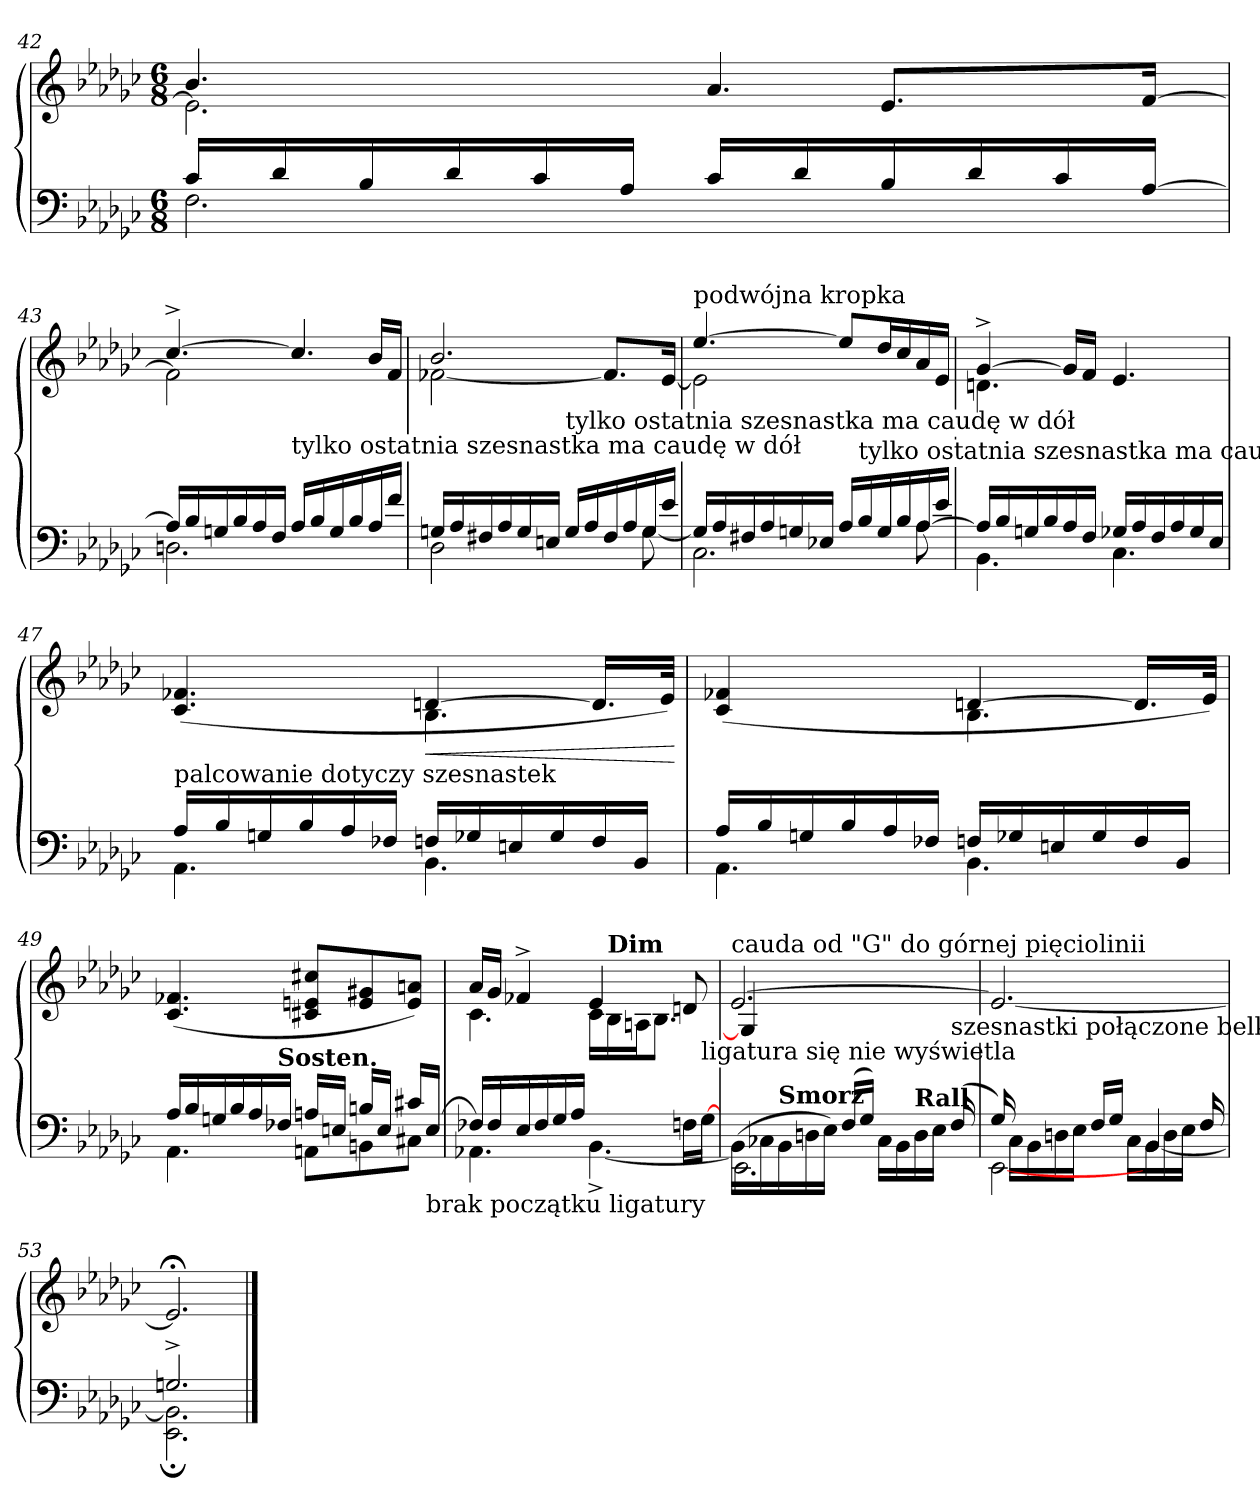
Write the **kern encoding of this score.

**kern	**kern	**dynam
*part1	*part1	*part1
*staff2	*staff1	*staff1/2
*clefF4	*clefG2	*
*k[b-e-a-d-g-c-]	*k[b-e-a-d-g-c-]	*
*M6/8	*M6/8	*
=42	=42	=42
*^	*^	*
*	*	*	*^	*
16c-LL	2.F	4.b-	2.e-]	2ryy	.
16d-	.	.	.	.	.
16B-	.	.	.	.	.
16d-	.	.	.	.	.
16c-	.	.	.	.	.
16A-JJ	.	.	.	.	.
16c-LL	.	4.a-	.	.	.
16d-	.	.	.	.	.
16B-	.	.	.	8.e-/L	.
16d-	.	.	.	.	.
16c-	.	.	.	.	.
[16A-JJ	.	.	.	[16fJk	.
*	*	*	*v	*v	*
=43	=43	=43	=43	=43
16A-LL]	2.Dn	[4.cc-^	2f]	.
16B-	.	.	.	.
16Gn	.	.	.	.
16B-	.	.	.	.
16A-	.	.	.	.
16FJJ	.	.	.	.
!LO:TX:a:t=tylko ostatnia szesnastka ma caudę w dół	!	!	!	!
16A-/LL	.	4.cc-]	.	.
16B-	.	.	.	.
16G	.	.	8ryy	.
16B-	.	.	.	.
16A-	.	.	16b-/LL	.
16f\JJ	.	.	16fJJ	.
=44	=44	=44	=44	=44
16GnLL	2D-	2.b-	[2f-X	.
16A-	.	.	.	.
16F#X	.	.	.	.
16A-	.	.	.	.
16G	.	.	.	.
16EnJJ	.	.	.	.
!LO:TX:a:t=tylko ostatnia szesnastka ma caudę w dół	!	!	!	!
16G/LL	.	.	.	.
16A-	.	.	.	.
16F#	8ryy	.	8.f-/L]	.
16A-	.	.	.	.
16G	[8G\	.	.	.
16e-\JJ	.	.	[16e-Jk	.
=45	=45	=45	=45	=45
*	*^	*	*	*
!	!	!	!LO:TX:a:t=podwójna kropka	!	!
16GnLL]	2.C-	4.rFFFyy	[4.ee-	2e-]	.
16A-	.	.	.	.	.
16F#X	.	.	.	.	.
16A-	.	.	.	.	.
16G	.	.	.	.	.
16E-XJJ	.	.	.	.	.
16A-/LL	.	4rDDDyy	8ee-L]	.	.
!LO:TX:a:t=tylko ostatnia szesnastka ma caudę w dół	!	!	!	!	!
16B-	.	.	.	.	.
16G	.	.	16dd-L	4ryy	.
16B-	.	.	16cc-	.	.
16A-	.	[8A-\	16a-	.	.
16e-\JJ	.	.	16e-JJ	.	.
*	*v	*v	*	*	*
=46	=46	=46	=46	=46
16A-LL]	4.BB-	[4g-^	4.dn	.
16B-	.	.	.	.
16Gn	.	.	.	.
16B-	.	.	.	.
16A-	.	16g-LL]	.	.
16FJJ	.	16fJJ	.	.
16G-XLL	4.C-	4.e-	4.rAyy	.
16A-	.	.	.	.
16F	.	.	.	.
16A-	.	.	.	.
16G-	.	.	.	.
16E-JJ	.	.	.	.
=47	=47	=47	=47	=47
!LO:TX:a:t=palcowanie dotyczy szesnastek	!	!	!	!
16A-LL	4.AA-	(>4.c- 4.f-X	4.rFyy	.
16B-	.	.	.	.
16Gn	.	.	.	.
16B-	.	.	.	.
16A-	.	.	.	.
16F-XJJ	.	.	.	.
16FnLL	4.BB-	[4dn	4.B-	<
16G-X	.	.	.	.
16En	.	.	.	.
16G-	.	.	.	.
16F	.	16.dLL]	.	.
16BB-JJ	.	.	.	.
.	.	32e-JJk)	.	.
*v	*v	*	*	*
*	*v	*v	*
.	.	[
=48	=48	=48
*^	*^	*
16A-LL	4.AA-	(>4c- 4f-X	4.rFyy	.
16B-	.	.	.	.
16Gn	.	.	.	.
16B-	.	.	.	.
16A-	.	8ryy	.	.
16F-XJJ	.	.	.	.
16FnLL	4.BB-	[4dn	4.B-	.
16G-X	.	.	.	.
16En	.	.	.	.
16G-	.	.	.	.
16F	.	16.dLL]	.	.
16BB-JJ	.	.	.	.
.	.	32e-JJk)	.	.
*	*	*v	*v	*
=49	=49	=49	=49
16A-LL	4.AA-	(>4.c- 4.f-X	.
16B-	.	.	.
16Gn	.	.	.
16B-	.	.	.
16A-	.	.	.
!LO:TX:a:B:t=Sosten.	!	!	!
16F-XJJ	.	.	.
16AnLL	8AAnL	8c#X 8en 8cc#XL	.
16EnJJ	.	.	.
16BnLL	8BBn	8e 8g#X	.
16EJJ	.	.	.
16c#XLL	8C#XJ	8e 8anJ)	.
!LO:TX:b:t=brak początku ligatury	!	!	!
[16EJJ	.	.	.
=50	=50	=50	=50
*	*	*^	*
16F-XLL]	4.AA-X	16a-LL	4.c-	.
16F-	.	16g-JJ	.	.
16E-	.	4f-X^	.	.
16F-	.	.	.	.
16G-	.	.	.	.
16A-JJ	.	.	.	.
4rAyy	[4.BB-^>	4e-	16c-LL	.
!	!	!	!LO:TX:a:B:t=Dim	!
.	.	.	16B-	.
.	.	.	16AnJ	.
.	.	.	8.B-J	.
16Fn\LL	.	8dn	.	.
!LO:TX:a:t=ligatura się nie wyświetla	!	!	!	!
[16G-JJ	.	.	.	.
=51	=51	=51	=51	=51
!	!	!LO:TX:a:t=cauda od "G" do górnej pięciolinii	!	!
(>16BB-\LL]	2.EE-\	[2.e-	4G-/]	.
16C-X	.	.	.	.
!LO:TX:a:B:t=Smorz	!	!	!	!
16BB-	.	.	.	.
16Dn	.	.	.	.
16E-JJ)	.	.	2ryy	.
(<16FLL	.	.	.	.
16G-JJ)	.	.	.	.
16C-\LL	.	.	.	.
16BB-	.	.	.	.
!LO:TX:a:B:t=Rall	!	!	!	!
16D	.	.	.	.
16E-JJ	.	.	.	.
!LO:TX:a:t=szesnastki połączone belką przez kreskę taktową	!	!	!	!
(<16F	.	.	.	.
*	*	*v	*v	*
=52	=52	=52	=52
16G-)	[2EE-	2.e-_	.
16C-\LL	.	.	.
16BB-	.	.	.
16Dn	.	.	.
16E-JJ	.	.	.
16FLL	.	.	.
16G-JJ	.	.	.
16C-\LL	.	.	.
16BB-	[4BB-/	.	.
16D	.	.	.
16E-JJ	.	.	.
16F	.	.	.
=53	=53	=53	=53
2.Gn^	2.EE-;< 2.BB-];<	2.e-;<]	.
*v	*v	*	*
==	==	==
*-	*-	*-
